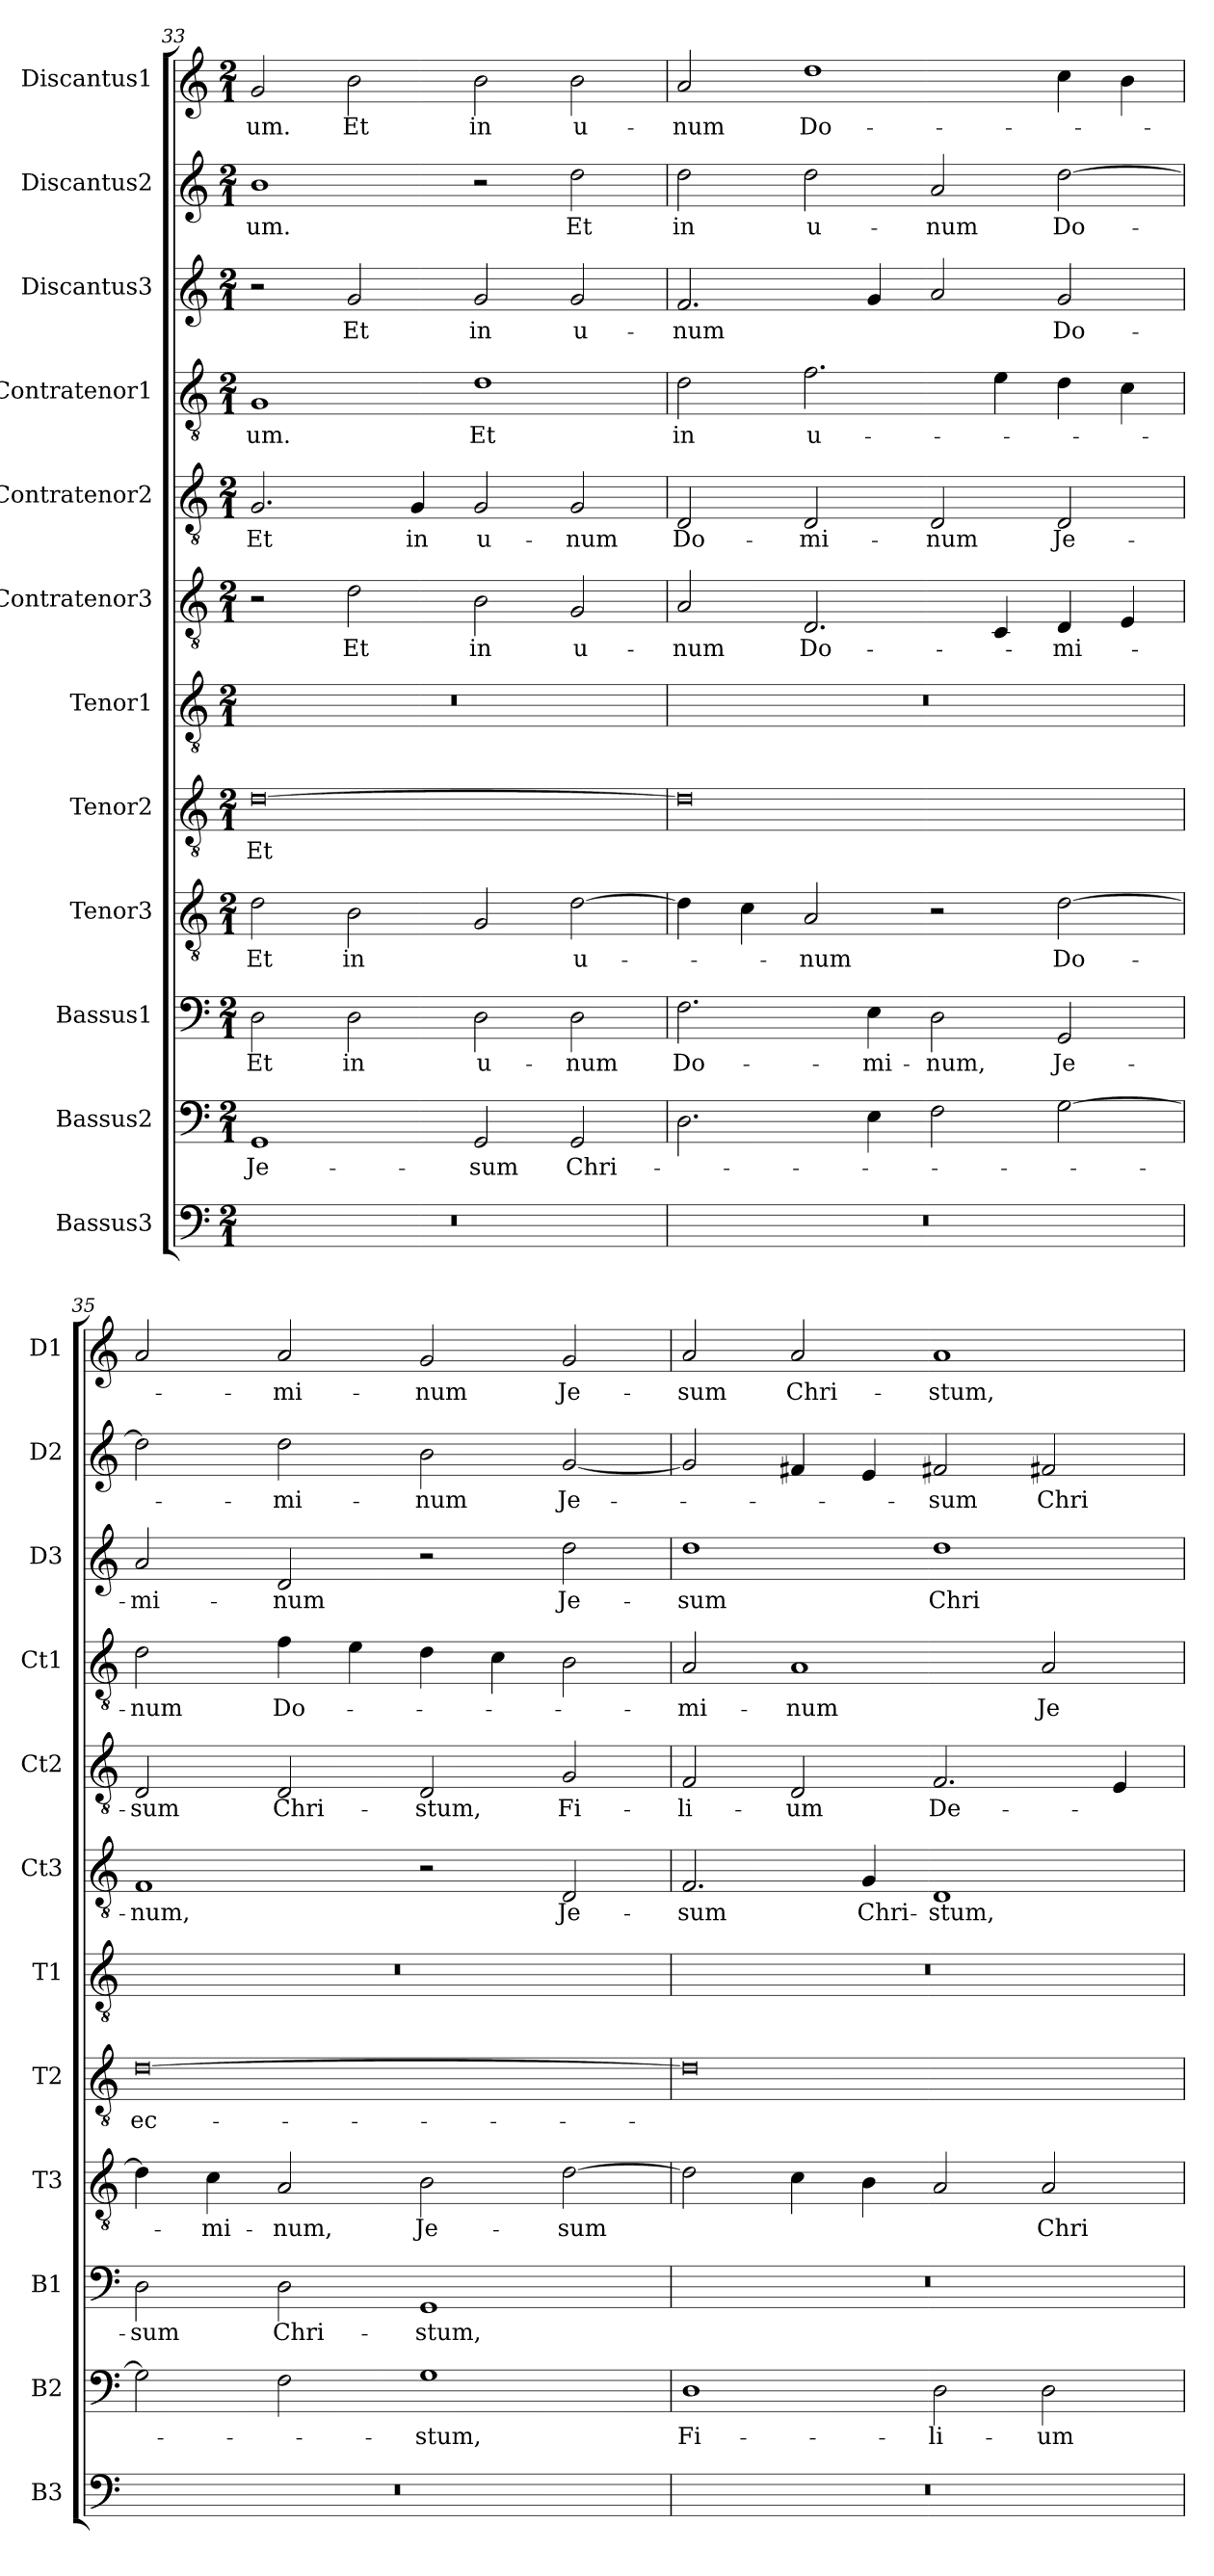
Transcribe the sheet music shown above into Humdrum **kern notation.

**kern	**kern	**text	**kern	**text	**kern	**text	**kern	**text	**kern	**kern	**text	**kern	**text	**kern	**text	**kern	**text	**kern	**text	**kern	**text
*part12	*part11	*part11	*part10	*part10	*part9	*part9	*part8	*part8	*part7	*part6	*part6	*part5	*part5	*part4	*part4	*part3	*part3	*part2	*part2	*part1	*part1
*staff12	*staff11	*staff11	*staff10	*staff10	*staff9	*staff9	*staff8	*staff8	*staff7	*staff6	*staff6	*staff5	*staff5	*staff4	*staff4	*staff3	*staff3	*staff2	*staff2	*staff1	*staff1
*I"Bassus3	*I"Bassus2	*	*I"Bassus1	*	*I"Tenor3	*	*I"Tenor2	*	*I"Tenor1	*I"Contratenor3	*	*I"Contratenor2	*	*I"Contratenor1	*	*I"Discantus3	*	*I"Discantus2	*	*I"Discantus1	*
*I'B3	*I'B2	*	*I'B1	*	*I'T3	*	*I'T2	*	*I'T1	*I'Ct3	*	*I'Ct2	*	*I'Ct1	*	*I'D3	*	*I'D2	*	*I'D1	*
*clefF4	*clefF4	*	*clefF4	*	*clefGv2	*	*clefGv2	*	*clefGv2	*clefGv2	*	*clefGv2	*	*clefGv2	*	*clefG2	*	*clefG2	*	*clefG2	*
*k[]	*k[]	*	*k[]	*	*k[]	*	*k[]	*	*k[]	*k[]	*	*k[]	*	*k[]	*	*k[]	*	*k[]	*	*k[]	*
*M2/1	*M2/1	*	*M2/1	*	*M2/1	*	*M2/1	*	*M2/1	*M2/1	*	*M2/1	*	*M2/1	*	*M2/1	*	*M2/1	*	*M2/1	*
=33	=33	=33	=33	=33	=33	=33	=33	=33	=33	=33	=33	=33	=33	=33	=33	=33	=33	=33	=33	=33	=33
0r	1GG/	Je-	2D\	Et	2d\	Et	[0d\	Et	0r	2r	.	2.G/	Et	1G/	-um.	2r	.	1b\	-um.	2g/	-um.
.	.	.	2D\	in	2B\	in	.	.	.	2d\	Et	.	.	.	.	2g/	Et	.	.	2b\	Et
.	.	.	.	.	.	.	.	.	.	.	.	4G/	in	.	.	.	.	.	.	.	.
.	2GG/	-sum	2D\	u-	2G/	.	.	.	.	2B\	in	2G/	u-	1d\	Et	2g/	in	2r	.	2b\	in
.	2GG/	Chri-	2D\	-num	[2d\	u-	.	.	.	2G/	u-	2G/	-num	.	.	2g/	u-	2dd\	Et	2b\	u-
=34	=34	=34	=34	=34	=34	=34	=34	=34	=34	=34	=34	=34	=34	=34	=34	=34	=34	=34	=34	=34	=34
0r	2.D\	.	2.F\	Do-	4d\]	.	0d\]	.	0r	2A/	-num	2D/	Do-	2d\	in	2.f/	-num	2dd\	in	2a/	-num
.	.	.	.	.	4c\	.	.	.	.	.	.	.	.	.	.	.	.	.	.	.	.
.	.	.	.	.	2A/	-num	.	.	.	2.D/	Do-	2D/	-mi-	2.f\	u-	.	.	2dd\	u-	1dd\	Do-
.	4E\	.	4E\	-mi-	.	.	.	.	.	.	.	.	.	.	.	4g/	.	.	.	.	.
.	2F\	.	2D\	-num,	2r	.	.	.	.	.	.	2D/	-num	.	.	2a/	.	2a/	-num	.	.
.	.	.	.	.	.	.	.	.	.	4C/	.	.	.	4e\	.	.	.	.	.	.	.
.	[2G\	.	2GG/	Je-	[2d\	Do-	.	.	.	4D/	-mi-	2D/	Je-	4d\	.	2g/	Do-	[2dd\	Do-	4cc\	.
.	.	.	.	.	.	.	.	.	.	4E/	.	.	.	4c\	.	.	.	.	.	4b\	.
=35	=35	=35	=35	=35	=35	=35	=35	=35	=35	=35	=35	=35	=35	=35	=35	=35	=35	=35	=35	=35	=35
0r	2G\]	.	2D\	-sum	4d\]	.	[0d\	ec-	0r	1F/	-num,	2D/	-sum	2d\	-num	2a/	-mi-	2dd\]	.	2a/	.
.	.	.	.	.	4c\	-mi-	.	.	.	.	.	.	.	.	.	.	.	.	.	.	.
.	2F\	.	2D\	Chri-	2A/	-num,	.	.	.	.	.	2D/	Chri-	4f\	Do-	2d/	-num	2dd\	-mi-	2a/	-mi-
.	.	.	.	.	.	.	.	.	.	.	.	.	.	4e\	.	.	.	.	.	.	.
.	1G\	-stum,	1GG/	-stum,	2B\	Je-	.	.	.	2r	.	2D/	-stum,	4d\	.	2r	.	2b\	-num	2g/	-num
.	.	.	.	.	.	.	.	.	.	.	.	.	.	4c\	.	.	.	.	.	.	.
.	.	.	.	.	[2d\	-sum	.	.	.	2D/	Je-	2G/	Fi-	2B\	.	2dd\	Je-	[2g/	Je-	2g/	Je-
=36	=36	=36	=36	=36	=36	=36	=36	=36	=36	=36	=36	=36	=36	=36	=36	=36	=36	=36	=36	=36	=36
0r	1D\	Fi-	0r	.	2d\]	.	0d\]	.	0r	2.F/	-sum	2F/	-li-	2A/	-mi-	1dd\	-sum	2g/]	.	2a/	-sum
.	.	.	.	.	4c\	.	.	.	.	.	.	2D/	-um	1A/	-num	.	.	4f#X/	.	2a/	Chri-
.	.	.	.	.	4B\	.	.	.	.	4G/	Chri-	.	.	.	.	.	.	4e/	.	.	.
.	2D\	-li-	.	.	2A/	.	.	.	.	1D/	-stum,	2.F/	De-	.	.	1dd\	Chri-	2f#X/	-sum	1a/	-stum,
.	2D\	-um	.	.	2A/	Chri-	.	.	.	.	.	.	.	2A/	Je-	.	.	2f#X/	Chri-	.	.
.	.	.	.	.	.	.	.	.	.	.	.	4E/	.	.	.	.	.	.	.	.	.
=	=	=	=	=	=	=	=	=	=	=	=	=	=	=	=	=	=	=	=	=	=
*-	*-	*-	*-	*-	*-	*-	*-	*-	*-	*-	*-	*-	*-	*-	*-	*-	*-	*-	*-	*-	*-
